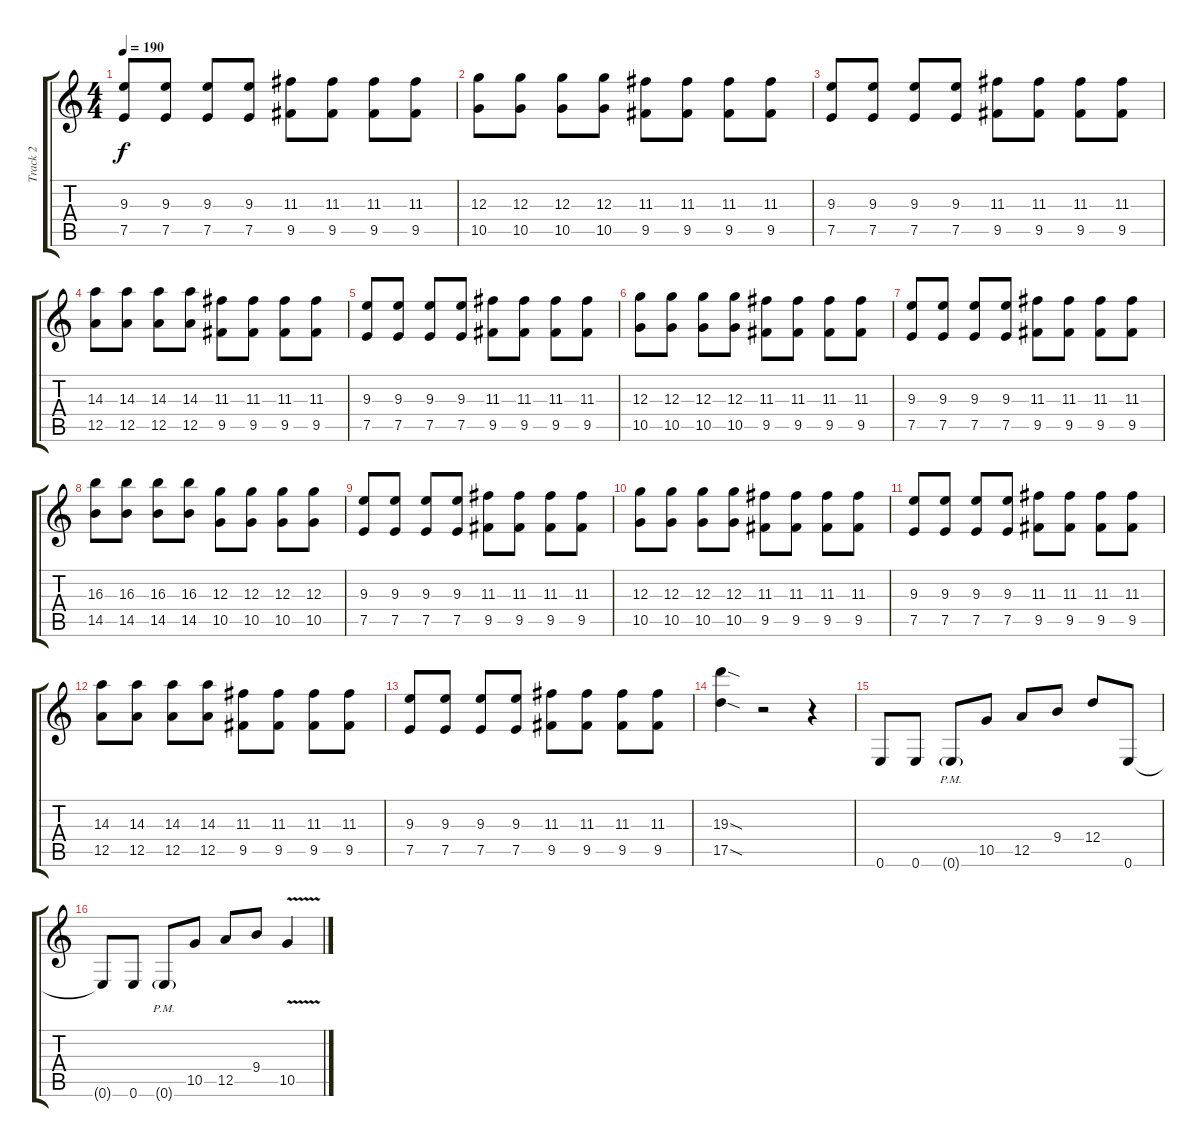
\track ("Track 2" "Track 2") {instrument acousticguitarsteel}
\staff {score tabs}
\tuning (E4 B3 G3 D3 A2 E2) {hide}
\ts (4 4)
\tempo 190
\clef g2
\ks c
(9.3 7.5).8{dy f} (9.3 7.5).8 (9.3 7.5).8 (9.3 7.5).8 (11.3 9.5).8 (11.3 9.5).8 (11.3 9.5).8 (11.3 9.5).8 |
(12.3 10.5).8 (12.3 10.5).8 (12.3 10.5).8 (12.3 10.5).8 (11.3 9.5).8 (11.3 9.5).8 (11.3 9.5).8 (11.3 9.5).8 |
(9.3 7.5).8 (9.3 7.5).8 (9.3 7.5).8 (9.3 7.5).8 (11.3 9.5).8 (11.3 9.5).8 (11.3 9.5).8 (11.3 9.5).8 |
(14.3 12.5).8 (14.3 12.5).8 (14.3 12.5).8 (14.3 12.5).8 (11.3 9.5).8 (11.3 9.5).8 (11.3 9.5).8 (11.3 9.5).8 |
(9.3 7.5).8 (9.3 7.5).8 (9.3 7.5).8 (9.3 7.5).8 (11.3 9.5).8 (11.3 9.5).8 (11.3 9.5).8 (11.3 9.5).8 |
(12.3 10.5).8 (12.3 10.5).8 (12.3 10.5).8 (12.3 10.5).8 (11.3 9.5).8 (11.3 9.5).8 (11.3 9.5).8 (11.3 9.5).8 |
(9.3 7.5).8 (9.3 7.5).8 (9.3 7.5).8 (9.3 7.5).8 (11.3 9.5).8 (11.3 9.5).8 (11.3 9.5).8 (11.3 9.5).8 |
(16.3 14.5).8 (16.3 14.5).8 (16.3 14.5).8 (16.3 14.5).8 (12.3 10.5).8 (12.3 10.5).8 (12.3 10.5).8 (12.3 10.5).8 |
(9.3 7.5).8 (9.3 7.5).8 (9.3 7.5).8 (9.3 7.5).8 (11.3 9.5).8 (11.3 9.5).8 (11.3 9.5).8 (11.3 9.5).8 |
(12.3 10.5).8 (12.3 10.5).8 (12.3 10.5).8 (12.3 10.5).8 (11.3 9.5).8 (11.3 9.5).8 (11.3 9.5).8 (11.3 9.5).8 |
(9.3 7.5).8 (9.3 7.5).8 (9.3 7.5).8 (9.3 7.5).8 (11.3 9.5).8 (11.3 9.5).8 (11.3 9.5).8 (11.3 9.5).8 |
(14.3 12.5).8 (14.3 12.5).8 (14.3 12.5).8 (14.3 12.5).8 (11.3 9.5).8 (11.3 9.5).8 (11.3 9.5).8 (11.3 9.5).8 |
(9.3 7.5).8 (9.3 7.5).8 (9.3 7.5).8 (9.3 7.5).8 (11.3 9.5).8 (11.3 9.5).8 (11.3 9.5).8 (11.3 9.5).8 |
(19.3{sod} 17.5{sod}).4 r.2 r.4 |
0.6.8 0.6.8 0.6{g pm}.8 10.5.8 12.5.8 9.4.8 12.4.8 0.6.8 |
0.6{t}.8 0.6.8 0.6{g pm}.8 10.5.8 12.5.8 9.4.8 10.5{v}.4
